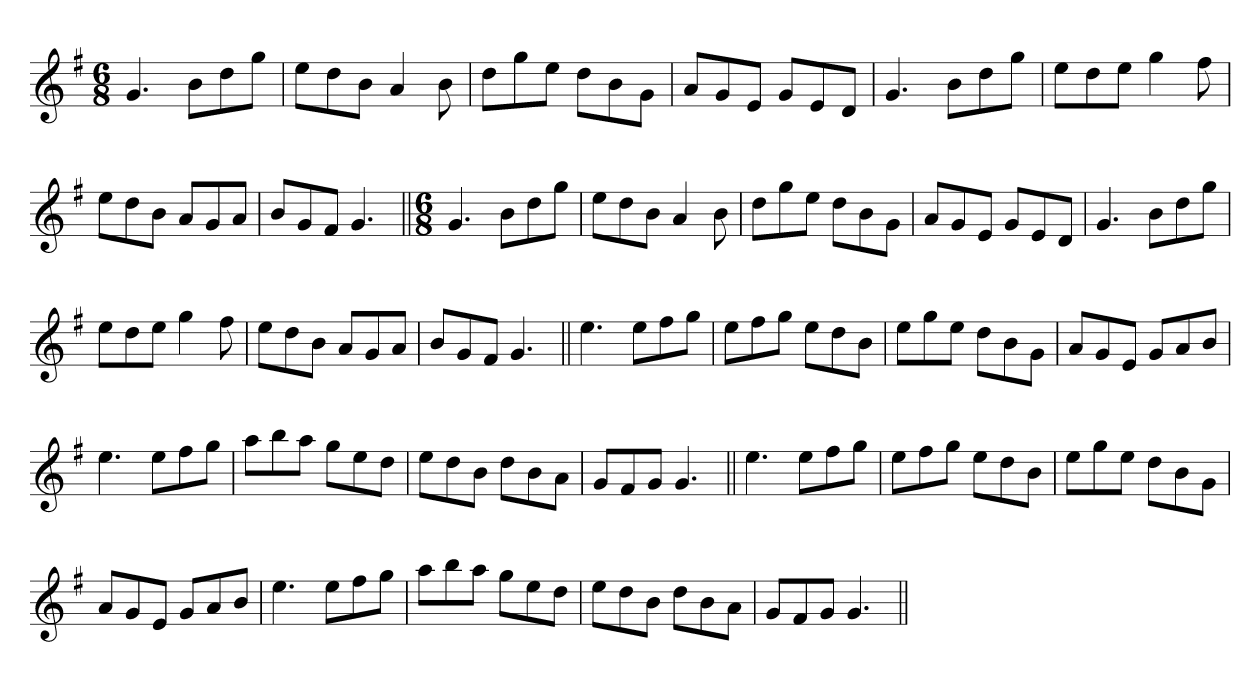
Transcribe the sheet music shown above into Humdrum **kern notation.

**kern
*part1
*staff1
*clefG2
*k[f#]
*G:
*M6/8
=1
4.g
8bL
8dd
8ggJ
=
8eeL
8dd
8bJ
4a
8b
=
8ddL
8gg
8eeJ
8ddL
8b
8gJ
=
8aL
8g
8eJ
8gL
8e
8dJ
=
4.g
8bL
8dd
8ggJ
=
8eeL
8dd
8eeJ
4gg
8ff#
=
8eeL
8dd
8bJ
8aL
8g
8aJ
=
8bL
8g
8f#J
4.g
=||
*M6/8
4.g
8bL
8dd
8ggJ
=
8eeL
8dd
8bJ
4a
8b
=
8ddL
8gg
8eeJ
8ddL
8b
8gJ
=
8aL
8g
8eJ
8gL
8e
8dJ
=
4.g
8bL
8dd
8ggJ
=
8eeL
8dd
8eeJ
4gg
8ff#
=
8eeL
8dd
8bJ
8aL
8g
8aJ
=
8bL
8g
8f#J
4.g
=||
4.ee
8eeL
8ff#
8ggJ
=
8eeL
8ff#
8ggJ
8eeL
8dd
8bJ
=
8eeL
8gg
8eeJ
8ddL
8b
8gJ
=
8aL
8g
8eJ
8gL
8a
8bJ
=
4.ee
8eeL
8ff#
8ggJ
=
8aaL
8bb
8aaJ
8ggL
8ee
8ddJ
=
8eeL
8dd
8bJ
8ddL
8b
8aJ
=
8gL
8f#
8gJ
4.g
=||
4.ee
8eeL
8ff#
8ggJ
=
8eeL
8ff#
8ggJ
8eeL
8dd
8bJ
=
8eeL
8gg
8eeJ
8ddL
8b
8gJ
=
8aL
8g
8eJ
8gL
8a
8bJ
=
4.ee
8eeL
8ff#
8ggJ
=
8aaL
8bb
8aaJ
8ggL
8ee
8ddJ
=
8eeL
8dd
8bJ
8ddL
8b
8aJ
=
8gL
8f#
8gJ
4.g
=||
*-
